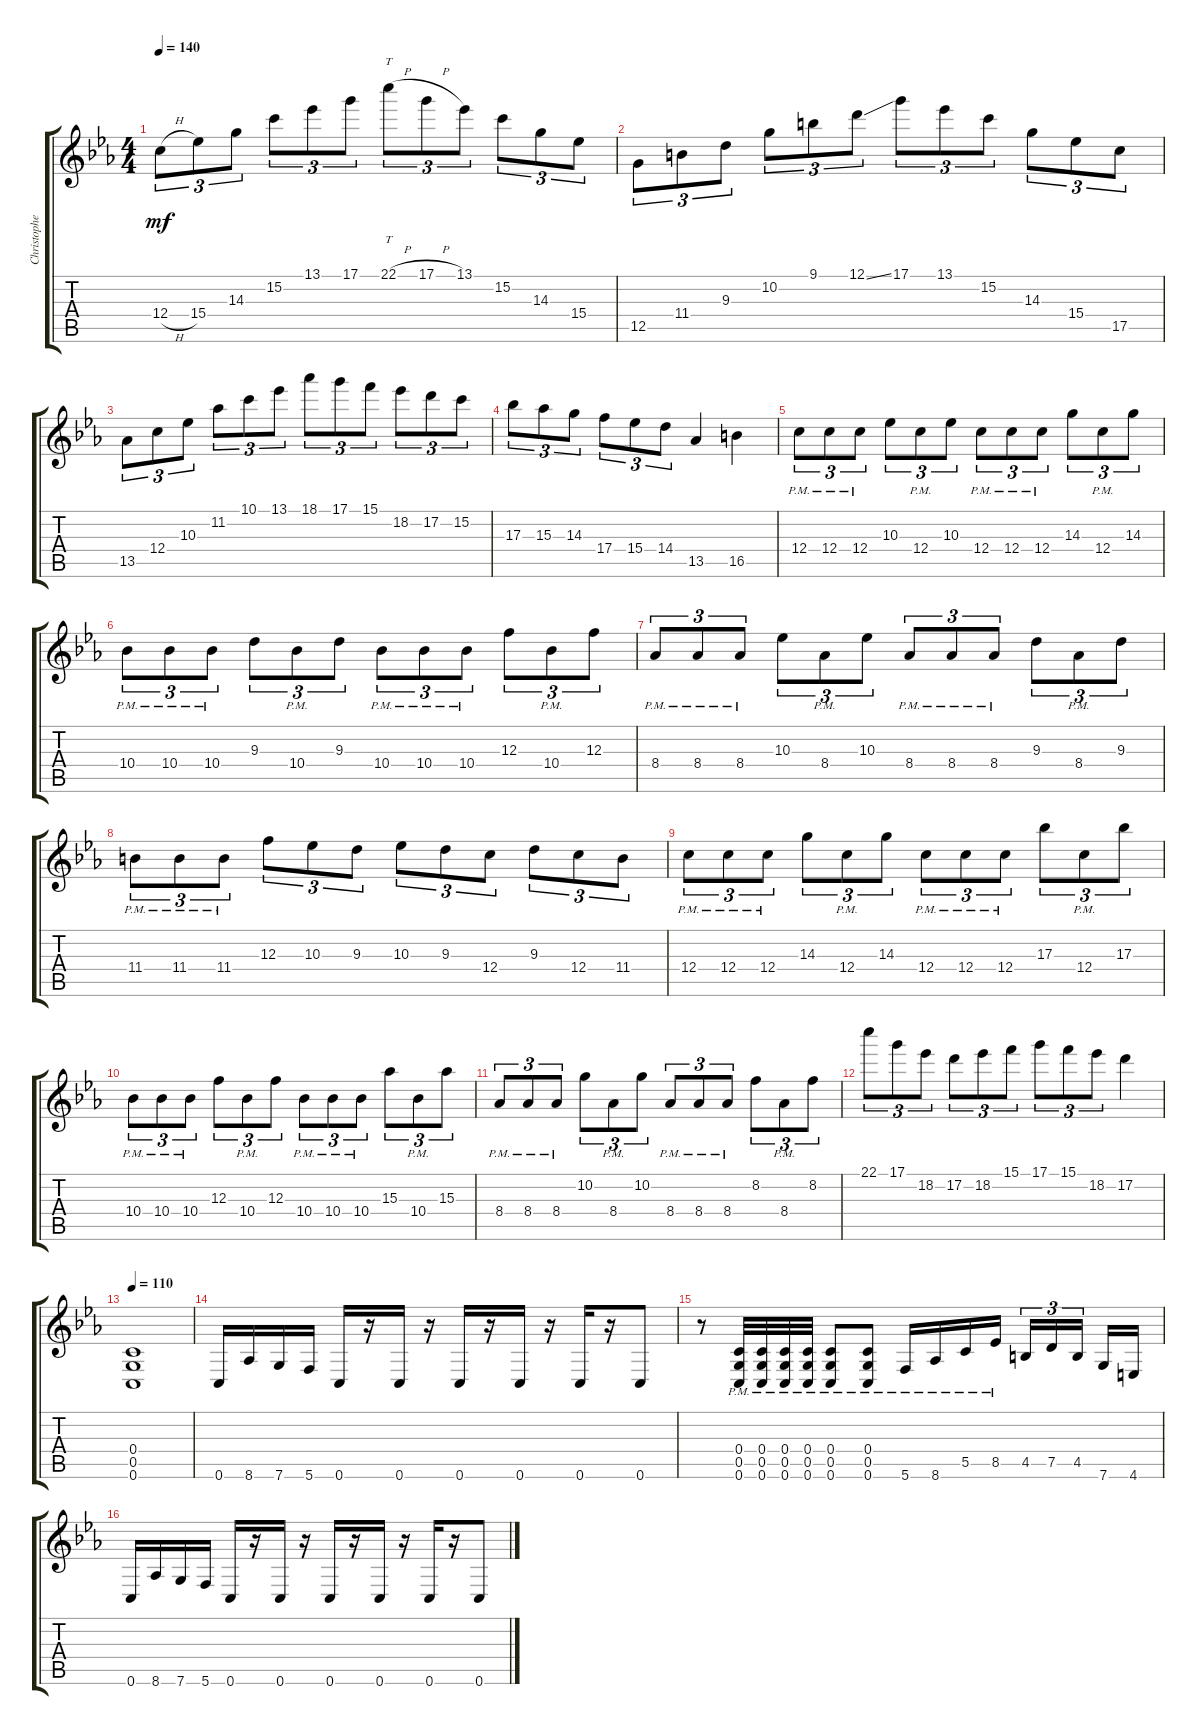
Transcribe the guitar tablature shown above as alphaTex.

\track ("Christopher" "Christophe") {instrument distortionguitar}
\staff {score tabs}
\tuning (D4 A3 F3 C3 G2 C2) {hide}
\ts (4 4)
\tempo 140
\clef g2
\ks cminor
12.4{h}.8{tu (3 2) dy mf instrument distortionguitar} 15.4.8{tu (3 2)} 14.3.8{tu (3 2)} 15.2.8{tu (3 2)} 13.1.8{tu (3 2)} 17.1.8{tu (3 2)} 22.1{h}.8{tt tu (3 2)} 17.1{h}.8{tu (3 2)} 13.1.8{tu (3 2)} 15.2.8{tu (3 2)} 14.3.8{tu (3 2)} 15.4.8{tu (3 2)} |
12.5.8{tu (3 2)} 11.4.8{tu (3 2)} 9.3.8{tu (3 2)} 10.2.8{tu (3 2)} 9.1.8{tu (3 2)} 12.1{ss}.8{tu (3 2)} 17.1.8{tu (3 2)} 13.1.8{tu (3 2)} 15.2.8{tu (3 2)} 14.3.8{tu (3 2)} 15.4.8{tu (3 2)} 17.5.8{tu (3 2)} |
13.5.8{tu (3 2)} 12.4.8{tu (3 2)} 10.3.8{tu (3 2)} 11.2.8{tu (3 2)} 10.1.8{tu (3 2)} 13.1.8{tu (3 2)} 18.1.8{tu (3 2)} 17.1.8{tu (3 2)} 15.1.8{tu (3 2)} 18.2.8{tu (3 2)} 17.2.8{tu (3 2)} 15.2.8{tu (3 2)} |
17.3.8{tu (3 2)} 15.3.8{tu (3 2)} 14.3.8{tu (3 2)} 17.4.8{tu (3 2)} 15.4.8{tu (3 2)} 14.4.8{tu (3 2)} 13.5.4 16.5.4 |
12.4{pm}.8{tu (3 2)} 12.4{pm}.8{tu (3 2)} 12.4{pm}.8{tu (3 2)} 10.3.8{tu (3 2)} 12.4{pm}.8{tu (3 2)} 10.3.8{tu (3 2)} 12.4{pm}.8{tu (3 2)} 12.4{pm}.8{tu (3 2)} 12.4{pm}.8{tu (3 2)} 14.3.8{tu (3 2)} 12.4{pm}.8{tu (3 2)} 14.3.8{tu (3 2)} |
10.4{pm}.8{tu (3 2)} 10.4{pm}.8{tu (3 2)} 10.4{pm}.8{tu (3 2)} 9.3.8{tu (3 2)} 10.4{pm}.8{tu (3 2)} 9.3.8{tu (3 2)} 10.4{pm}.8{tu (3 2)} 10.4{pm}.8{tu (3 2)} 10.4{pm}.8{tu (3 2)} 12.3.8{tu (3 2)} 10.4{pm}.8{tu (3 2)} 12.3.8{tu (3 2)} |
8.4{pm}.8{tu (3 2)} 8.4{pm}.8{tu (3 2)} 8.4{pm}.8{tu (3 2)} 10.3.8{tu (3 2)} 8.4{pm}.8{tu (3 2)} 10.3.8{tu (3 2)} 8.4{pm}.8{tu (3 2)} 8.4{pm}.8{tu (3 2)} 8.4{pm}.8{tu (3 2)} 9.3.8{tu (3 2)} 8.4{pm}.8{tu (3 2)} 9.3.8{tu (3 2)} |
11.4{pm}.8{tu (3 2)} 11.4{pm}.8{tu (3 2)} 11.4{pm}.8{tu (3 2)} 12.3.8{tu (3 2)} 10.3.8{tu (3 2)} 9.3.8{tu (3 2)} 10.3.8{tu (3 2)} 9.3.8{tu (3 2)} 12.4.8{tu (3 2)} 9.3.8{tu (3 2)} 12.4.8{tu (3 2)} 11.4.8{tu (3 2)} |
12.4{pm}.8{tu (3 2)} 12.4{pm}.8{tu (3 2)} 12.4{pm}.8{tu (3 2)} 14.3.8{tu (3 2)} 12.4{pm}.8{tu (3 2)} 14.3.8{tu (3 2)} 12.4{pm}.8{tu (3 2)} 12.4{pm}.8{tu (3 2)} 12.4{pm}.8{tu (3 2)} 17.3.8{tu (3 2)} 12.4{pm}.8{tu (3 2)} 17.3.8{tu (3 2)} |
10.4{pm}.8{tu (3 2)} 10.4{pm}.8{tu (3 2)} 10.4{pm}.8{tu (3 2)} 12.3.8{tu (3 2)} 10.4{pm}.8{tu (3 2)} 12.3.8{tu (3 2)} 10.4{pm}.8{tu (3 2)} 10.4{pm}.8{tu (3 2)} 10.4{pm}.8{tu (3 2)} 15.3.8{tu (3 2)} 10.4{pm}.8{tu (3 2)} 15.3.8{tu (3 2)} |
8.4{pm}.8{tu (3 2)} 8.4{pm}.8{tu (3 2)} 8.4{pm}.8{tu (3 2)} 10.2.8{tu (3 2)} 8.4{pm}.8{tu (3 2)} 10.2.8{tu (3 2)} 8.4{pm}.8{tu (3 2)} 8.4{pm}.8{tu (3 2)} 8.4{pm}.8{tu (3 2)} 8.2.8{tu (3 2)} 8.4{pm}.8{tu (3 2)} 8.2.8{tu (3 2)} |
22.1.8{tu (3 2)} 17.1.8{tu (3 2)} 18.2.8{tu (3 2)} 17.2.8{tu (3 2)} 18.2.8{tu (3 2)} 15.1.8{tu (3 2)} 17.1.8{tu (3 2)} 15.1.8{tu (3 2)} 18.2.8{tu (3 2)} 17.2.4 |
\tempo 110
(0.4 0.5 0.6).1 |
0.6.16 8.6.16 7.6.16 5.6.16 0.6.16 r.16 0.6.16 r.16 0.6.16 r.16 0.6.16 r.16 0.6.16 r.16 0.6.8 |
r.8 (0.4{pm} 0.5{pm} 0.6{pm}).32 (0.4{pm} 0.5{pm} 0.6{pm}).32 (0.4{pm} 0.5{pm} 0.6{pm}).32 (0.4{pm} 0.5{pm} 0.6{pm}).32 (0.4{pm} 0.5{pm} 0.6{pm}).8 (0.4{pm} 0.5{pm} 0.6{pm}).8 5.6{pm}.16 8.6{pm}.16 5.5{pm}.16 8.5{pm}.16 4.5.16{tu (3 2)} 7.5.16{tu (3 2)} 4.5.16{tu (3 2)} 7.6.16 4.6.16 |
0.6.16 8.6.16 7.6.16 5.6.16 0.6.16 r.16 0.6.16 r.16 0.6.16 r.16 0.6.16 r.16 0.6.16 r.16 0.6.8
